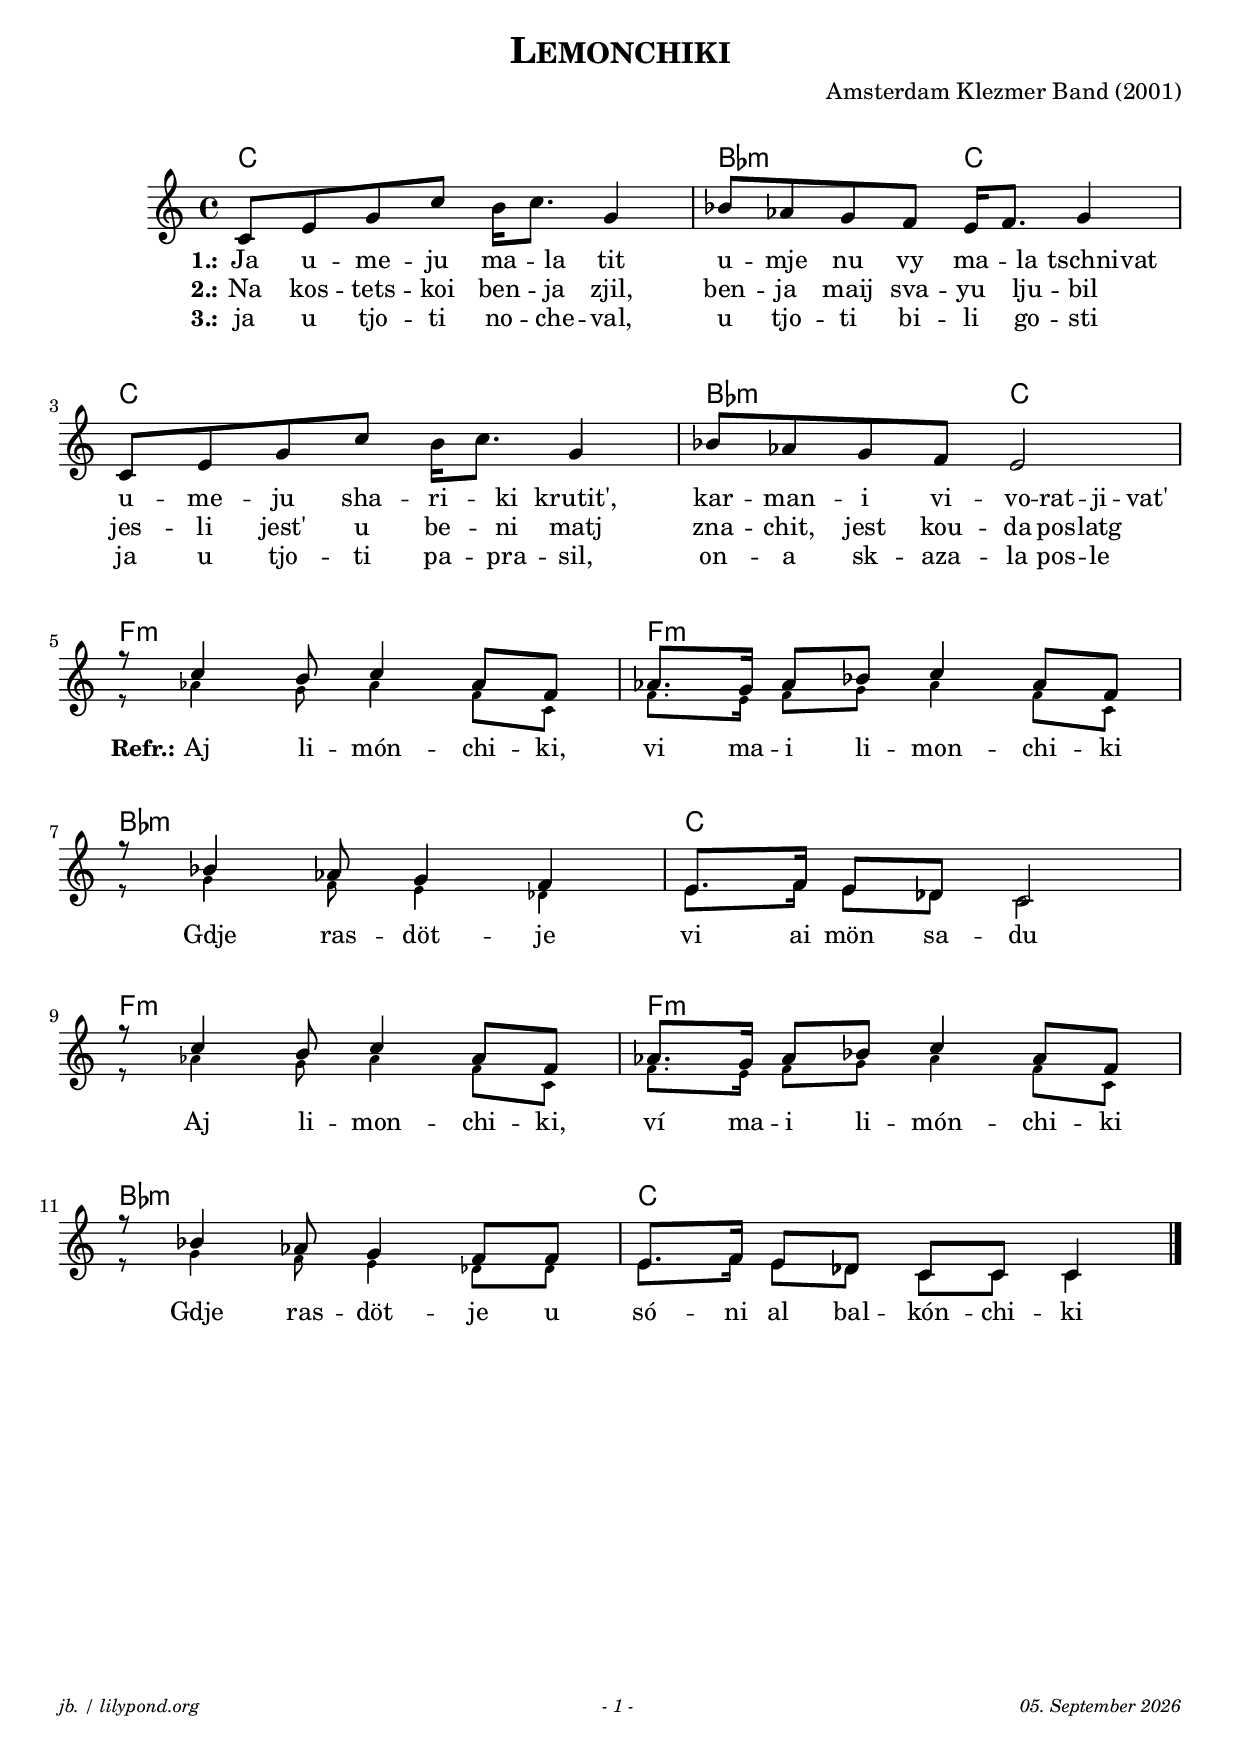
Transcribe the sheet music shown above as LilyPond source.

% tepmlate for a three parts Staff with lyrices and a repeat in it
\version "2.20.0"

piecename_footerline = "Lemonchiki"
version_date = "10.2022"
\include "../_common/footers.ily"
\footer_common_with_pagenum 

\paper {
  system-system-spacing.padding = #5
  %systems-per-page = 6  % force nr. of systems
  }

\header {
  title = \markup \caps  {"Lemonchiki"}
  composer = "Amsterdam Klezmer Band (2001)"
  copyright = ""
  arranger = ""
  }

\markup \vspace #1 % space between header and score

% -- music and text ------------------------------------------------
global = {
  \key c \major
  \time 4/4
}

d_m = { d,8 <a, d f >8}

voice_vocal_stanza =  \fixed c' { 
  c e g c' b16 c'8. g4 bes8 as g f e16 f8. g4
  c8 e g c' b16 c'8. g4 bes8 as g f e2 
}

voice_refrain =  \fixed c' { 
  r8 c'4 b8 c'4 as8 f as8. g16 as8 bes8 c'4 as8 f \break
  r8 bes4 as8 g4 f e8. f16 e8 des c2 \break
  r8 c'4 b8 c'4 as8 f as8. g16 as8 bes8 c'4 as8 f 
  r8 bes4 as8 g4 f8 f  e8. f16 e8 des c8 c c4 \bar "|."

}

voice_refrain_two =  \fixed c' { 
  r8 as4 g8 as4 f8 c f8. e16 f8 g8 as4 f8 c \break
  r8 g4 f8 e4 des e8. f16 e8 des c2 \break
  r8 as4 g8 as4 f8 c f8. e16 f8 g8 as4 f8 c 
  r8 g4 f8 e4 des8 8 e8.  f16 e8 des c8 c c4 \bar "|."

}
chords_stanza = \chordmode { c1 bes2:m c2 c1 bes2:m c2 }
chords_refrain = \chordmode { f1:m f1:m bes1:m c1  }


all_chords = {
  \chords_stanza 
  \chords_refrain \chords_refrain 
}

stanza_one = \lyricmode {
    \set stanza = "1.:" Ja8 u -- me -- ju ma8 -- la8 tit4 
    u8 -- mje nu vy ma8  -- la8  tschni8 -- vat8 \break
      
    u -- me -- ju sha -- ri -- ki krutit',4
    kar8 -- man -- i vi -- vo -- rat -- ji -- vat'4
    
    \set stanza = "Refr.:" 
    Aj4 li8 -- món4 -- chi8 -- ki,8 
    vi8. ma16 -- i8 li -- mon4 -- chi8 -- ki 
    ""8 Gdje4 ras8 -- döt4 -- je4  vi8. ai16  mön8 sa -- du2
     ""8 Aj4 li8 -- mon4 -- chi8 -- ki,8 ví8. ma16 -- i8 li -- món4 -- chi8 -- ki \break
    ""8 Gdje4 ras8 -- döt4 -- je8 u   só8. -- ni16  al8 bal -- "  kón "8 -- chi8 -- ki4
     
} 

stanza_two = \lyricmode {   
    \set stanza = "2.:"
    Na8 kos -- tets -- koi ben -- ja zjil,4
    ben8 -- ja maij sva -- yu lju -- bil4
    jes8 -- li jest' u be -- ni matj4
    zna8 -- chit, jest kou -- da pos -- latg
      
    } 
    
stanza_three = \lyricmode {   
    \set stanza = "3.:"
    ja u tjo -- ti no -- che -- val,4 
    u8 tjo -- ti bi -- li go -- sti4
    ja8 u tjo -- ti pa -- pra -- sil,4 
    on8 -- a sk -- aza -- la  pos -- le
      
    } 


% -- container ---------------------------------------------
\score {
  <<
    
    \new ChordNames {
      \all_chords
    }
    
  \new Staff 
    {
    \new Voice = "lead" { 
           \oneVoice {\global 
                      \voice_vocal_stanza }  % stanza with one single voice
            << 
              \new Voice  = "refr_one" {
                  \voiceOne \voice_refrain }  % refrain, 2 voices
              \new Voice = "refr_second" {
                  \voiceTwo \magnifyMusic #0.7 
                  \voice_refrain_two}  % second voice smaller notes
            >> 
       }
    }
   
  \new Lyrics 
    \stanza_one
  \new Lyrics 
    \stanza_two
  \new Lyrics 
    \stanza_three
  
  >>
  \layout { }
  \midi { \tempo 4=120 }
}